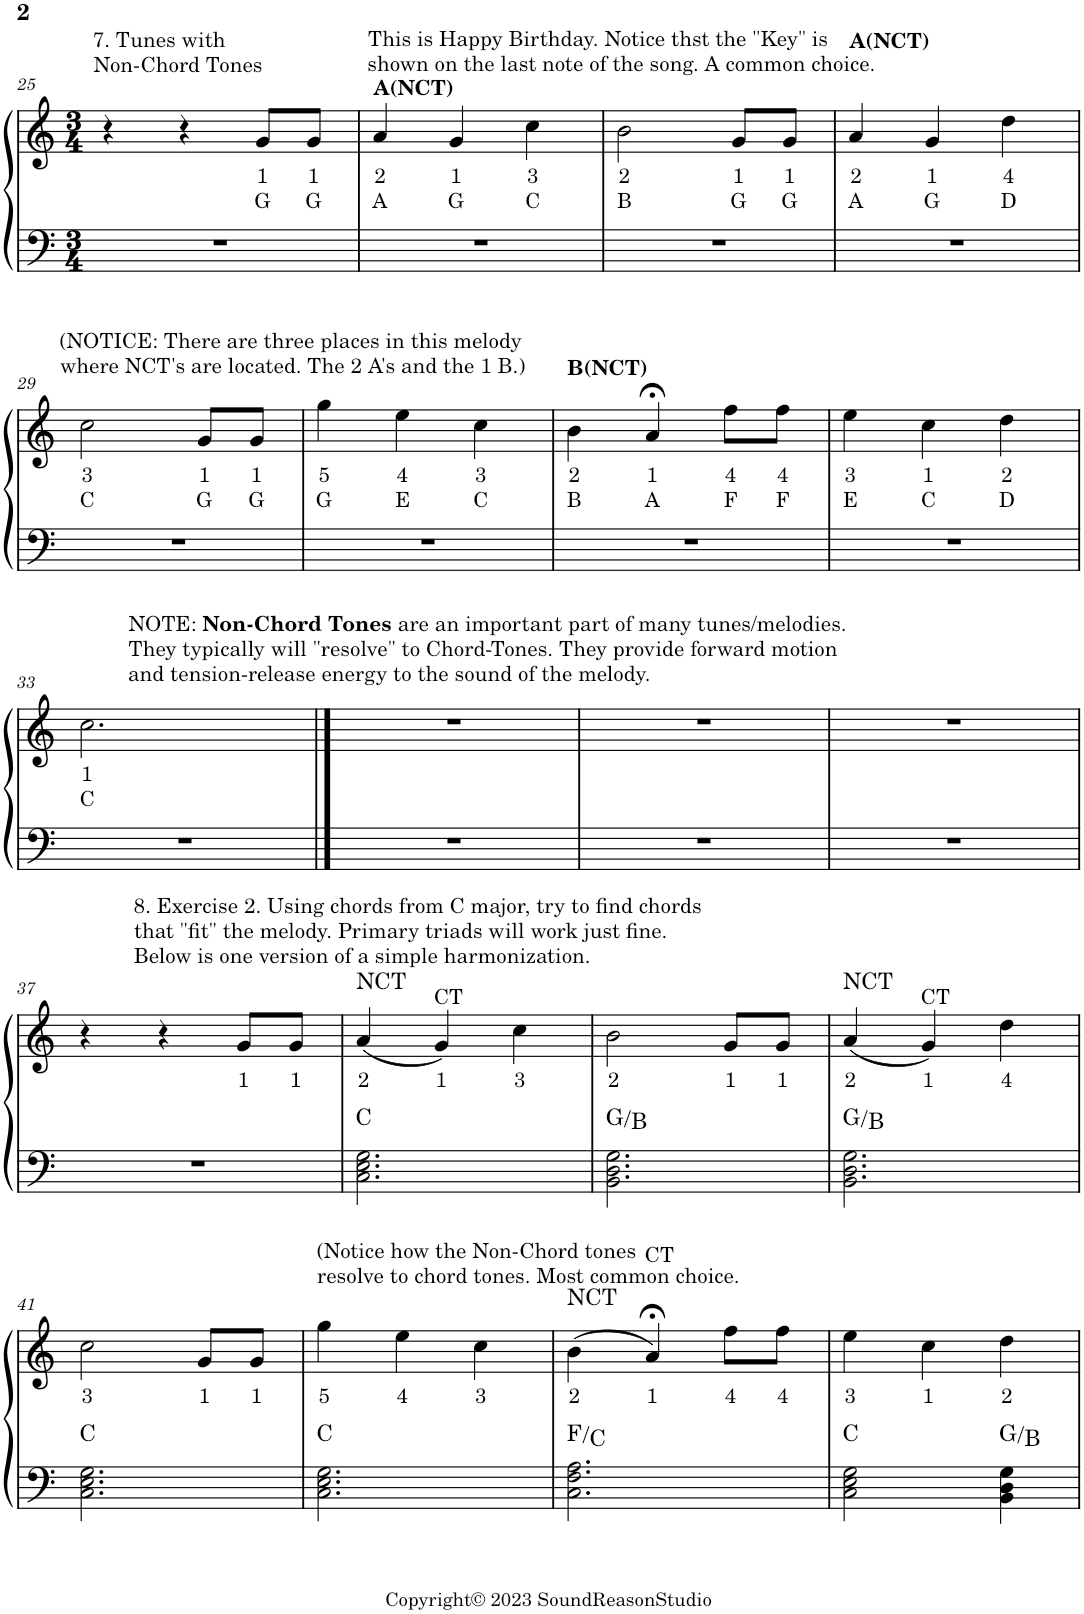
**kern	**kern	**text	**text	**harte
*part1	*part1	*part1	*part1	*part1
*staff2	*staff1	*staff1	*staff1	*
*I"Piano	*	*	*	*
*I'Pno.	*	*	*	*
!!LO:PB:g=z
*clefF4	*clefG2	*	*	*
*k[]	*k[]	*	*	*
*M3/4	*M3/4	*	*	*
=25	=25	=25	=25	=25
!	!LO:TX:a:t=7. Tunes with	!	!	!
!	!LO:TX:a:t=Non-Chord Tones	!	!	!
2.r	4r	.	.	.
.	4r	.	.	.
!	!	!LO:LY:b	!LO:LY:b	!
.	8g/L	1	G	.
!	!	!LO:LY:b	!LO:LY:b	!
.	8g/J	1	G	.
=26	=26	=26	=26	=26
!	!LO:TX:a:B:t=A(NCT)	!	!	!
!	!	!LO:LY:b	!LO:LY:b	!
2.r	4a/	2	A	.
!	!LO:TX:a:t=This is Happy Birthday. Notice thst the "Key" is	!	!	!
!	!LO:TX:a:t=shown on the last note of the song. A common choice.	!	!	!
!	!	!LO:LY:b	!LO:LY:b	!
.	4g/	1	G	.
!	!	!LO:LY:b	!LO:LY:b	!
.	4cc\	3	C	.
=27	=27	=27	=27	=27
!	!	!LO:LY:b	!LO:LY:b	!
2.r	2b\	2	B	.
!	!	!LO:LY:b	!LO:LY:b	!
.	8g/L	1	G	.
!	!	!LO:LY:b	!LO:LY:b	!
.	8g/J	1	G	.
=28	=28	=28	=28	=28
!	!LO:TX:a:B:t=A(NCT)	!	!	!
!	!	!LO:LY:b	!LO:LY:b	!
2.r	4a/	2	A	.
!	!	!LO:LY:b	!LO:LY:b	!
.	4g/	1	G	.
!	!	!LO:LY:b	!LO:LY:b	!
.	4dd\	4	D	.
!!LO:LB:g=z
=29	=29	=29	=29	=29
!	!	!LO:LY:b	!LO:LY:b	!
2.r	2cc\	3	C	.
!	!LO:TX:a:t=(NOTICE&colon; There are three places in this melody	!	!	!
!	!LO:TX:a:t=where NCT's are located. The 2 A's and the 1 B.)	!	!	!
!	!	!LO:LY:b	!LO:LY:b	!
.	8g/L	1	G	.
!	!	!LO:LY:b	!LO:LY:b	!
.	8g/J	1	G	.
=30	=30	=30	=30	=30
!	!	!LO:LY:b	!LO:LY:b	!
2.r	4gg\	5	G	.
!	!	!LO:LY:b	!LO:LY:b	!
.	4ee\	4	E	.
!	!	!LO:LY:b	!LO:LY:b	!
.	4cc\	3	C	.
=31	=31	=31	=31	=31
!	!LO:TX:a:B:t=B(NCT)	!	!	!
!	!	!LO:LY:b	!LO:LY:b	!
2.r	4b\	2	B	.
!	!	!LO:LY:b	!LO:LY:b	!
.	4a;</	1	A	.
!	!	!LO:LY:b	!LO:LY:b	!
.	8ff\L	4	F	.
!	!	!LO:LY:b	!LO:LY:b	!
.	8ff\J	4	F	.
=32	=32	=32	=32	=32
!	!	!LO:LY:b	!LO:LY:b	!
2.r	4ee\	3	E	.
!	!	!LO:LY:b	!LO:LY:b	!
.	4cc\	1	C	.
!	!	!LO:LY:b	!LO:LY:b	!
.	4dd\	2	D	.
!!LO:LB:g=z
=33	=33	=33	=33	=33
!	!	!LO:LY:b	!LO:LY:b	!
2.r	2.cc\	1	C	.
==34	==34	==34	==34	==34
!	!LO:TX:a:t=NOTE&colon;	!	!	!
!	!LO:TX:a:B:t=Non-Chord Tones	!	!	!
!	!LO:TX:a:t=are an important part of many tunes/melodies.	!	!	!
!	!LO:TX:a:t=They typically will "resolve" to Chord-Tones. They provide forward motion	!	!	!
!	!LO:TX:a:t=and tension-release energy to the sound of the melody.	!	!	!
!LO:TX:b:t=8. Exercise 2. Using chords from C major, try to find chords	!	!	!	!
!LO:TX:b:t=that "fit" the melody. Primary triads will work just fine.	!	!	!	!
!LO:TX:b:t=Below is one version of a simple harmonization.	!	!	!	!
2.r	2.r	.	.	.
=35	=35	=35	=35	=35
2.r	2.r	.	.	.
=36	=36	=36	=36	=36
2.r	2.r	.	.	.
!!LO:LB:g=z
=37	=37	=37	=37	=37
2.r	4r	.	.	.
.	4r	.	.	.
!	!	!LO:LY:b	!	!
.	8g/L	1	.	.
!	!	!LO:LY:b	!	!
.	8g/J	1	.	.
=38	=38	=38	=38	=38
!	!	!LO:LY:b	!	!LO:H:n=1:kt=NCT
2.C\ 2.E\ 2.G\	(4a/	2	.	N C:maj
!	!LO:TX:a:t=CT	!	!	!
!	!	!LO:LY:b	!	!
.	4g/)	1	.	.
!	!	!LO:LY:b	!	!
.	4cc\	3	.	.
=39	=39	=39	=39	=39
!	!	!LO:LY:b	!	!
2.BB\ 2.D\ 2.G\	2b\	2	.	G:maj/3
!	!	!LO:LY:b	!	!
.	8g/L	1	.	.
!	!	!LO:LY:b	!	!
.	8g/J	1	.	.
=40	=40	=40	=40	=40
!	!	!LO:LY:b	!	!LO:H:n=1:kt=NCT
2.BB\ 2.D\ 2.G\	(4a/	2	.	N G:maj/3
!	!LO:TX:a:t=CT	!	!	!
!	!	!LO:LY:b	!	!
.	4g/)	1	.	.
!	!	!LO:LY:b	!	!
.	4dd\	4	.	.
!!LO:LB:g=z
=41	=41	=41	=41	=41
!	!	!LO:LY:b	!	!
2.C\ 2.E\ 2.G\	2cc\	3	.	C:maj
!	!	!LO:LY:b	!	!
.	8g/L	1	.	.
!	!	!LO:LY:b	!	!
.	8g/J	1	.	.
=42	=42	=42	=42	=42
!	!LO:TX:a:t=(Notice how the Non-Chord tones	!	!	!
!	!LO:TX:a:t=resolve to chord tones. Most common choice.	!	!	!
!	!	!LO:LY:b	!	!
2.C\ 2.E\ 2.G\	4gg\	5	.	C:maj
!	!	!LO:LY:b	!	!
.	4ee\	4	.	.
!	!	!LO:LY:b	!	!
.	4cc\	3	.	.
=43	=43	=43	=43	=43
!	!	!LO:LY:b	!	!LO:H:n=1:kt=NCT
2.C\ 2.F\ 2.A\	(4b\	2	.	N F:maj/5
!	!LO:TX:a:t=CT	!	!	!
!	!	!LO:LY:b	!	!
.	4a;</)	1	.	.
!	!	!LO:LY:b	!	!
.	8ff\L	4	.	.
!	!	!LO:LY:b	!	!
.	8ff\J	4	.	.
=44	=44	=44	=44	=44
!	!	!LO:LY:b	!	!
2C\ 2E\ 2G\	4ee\	3	.	C:maj
!	!	!LO:LY:b	!	!
.	4cc\	1	.	.
!	!	!LO:LY:b	!	!
4BB\ 4D\ 4G\	4dd\	2	.	G:maj/3
=	=	=	=	=
*-	*-	*-	*-	*-
